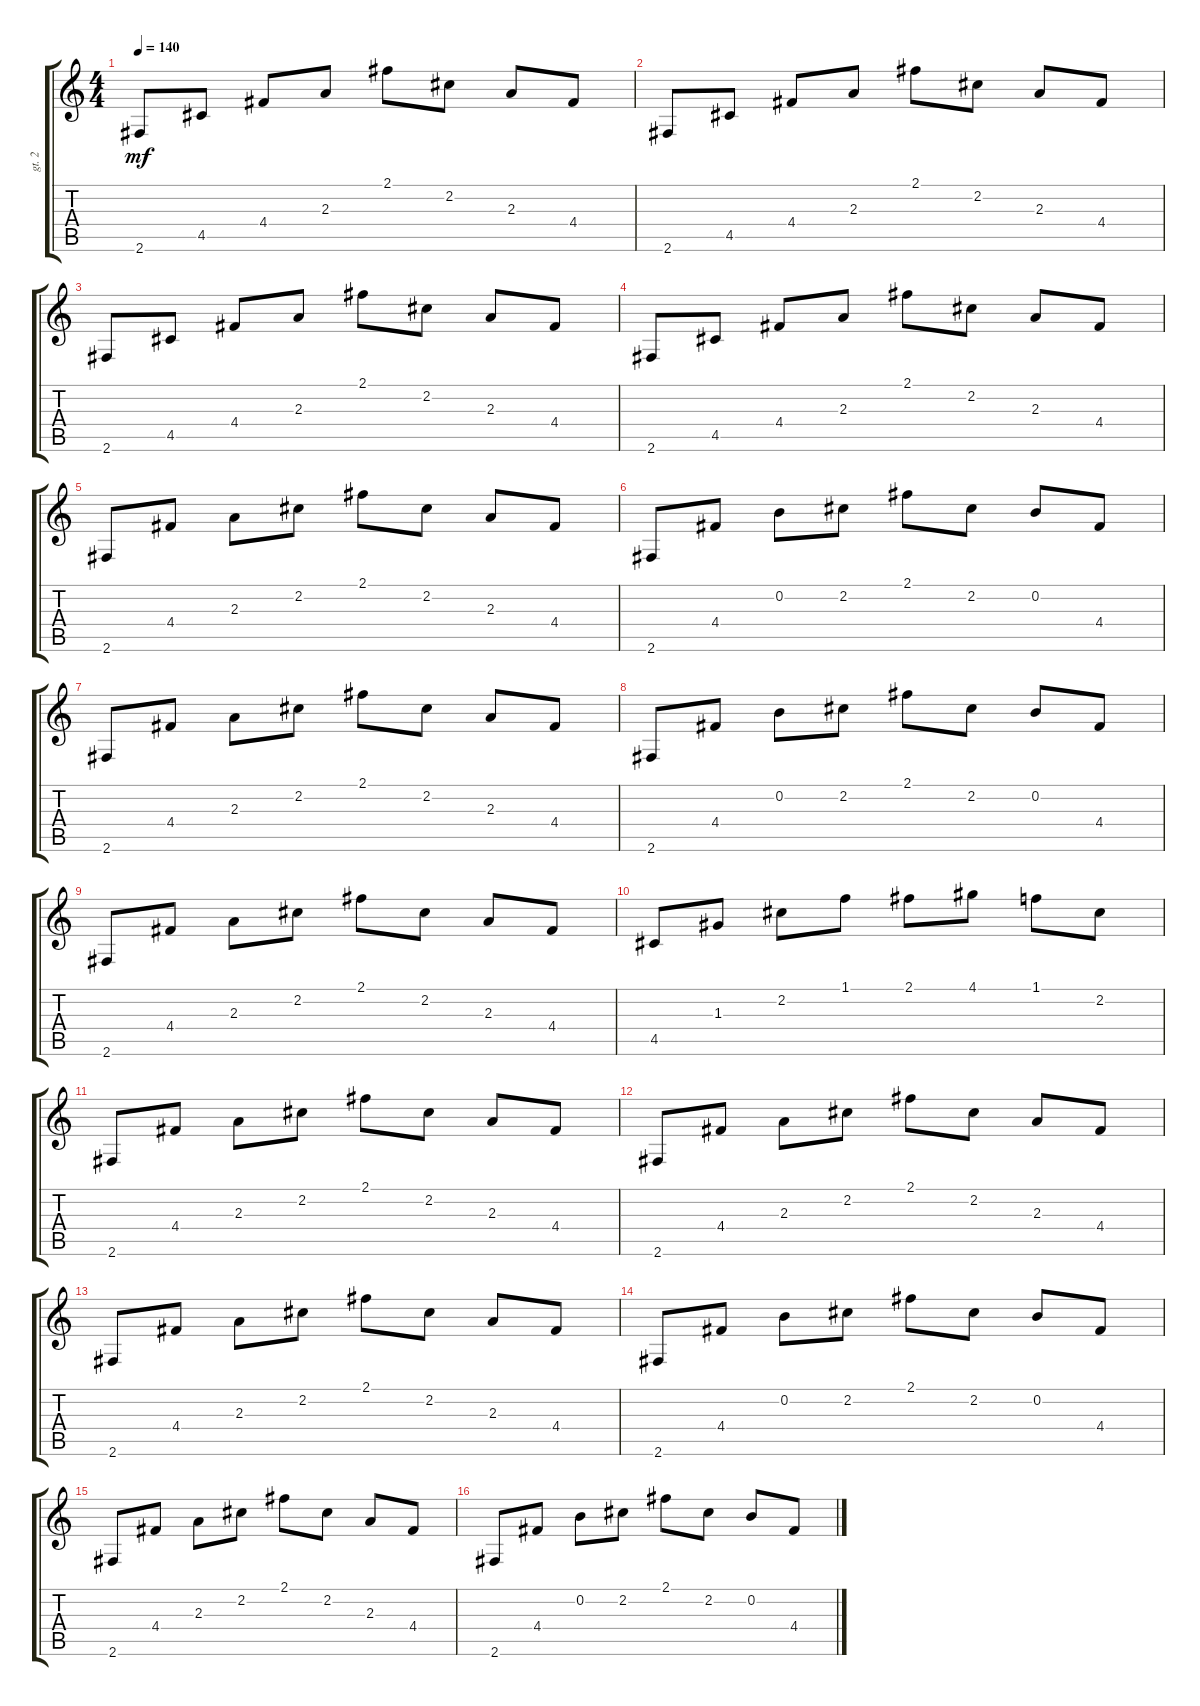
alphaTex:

\track ("gt. 2" "gt. 2") {instrument acousticguitarsteel}
\staff {score tabs}
\tuning (E4 B3 G3 D3 A2 E2) {hide}
\ts (4 4)
\tempo 140
\clef g2
\ks c
2.6.8{dy mf} 4.5.8 4.4.8 2.3.8 2.1.8 2.2.8 2.3.8 4.4.8 |
2.6.8 4.5.8 4.4.8 2.3.8 2.1.8 2.2.8 2.3.8 4.4.8 |
2.6.8 4.5.8 4.4.8 2.3.8 2.1.8 2.2.8 2.3.8 4.4.8 |
2.6.8 4.5.8 4.4.8 2.3.8 2.1.8 2.2.8 2.3.8 4.4.8 |
2.6.8 4.4.8 2.3.8 2.2.8 2.1.8 2.2.8 2.3.8 4.4.8 |
2.6.8 4.4.8 0.2.8 2.2.8 2.1.8 2.2.8 0.2.8 4.4.8 |
2.6.8 4.4.8 2.3.8 2.2.8 2.1.8 2.2.8 2.3.8 4.4.8 |
2.6.8 4.4.8 0.2.8 2.2.8 2.1.8 2.2.8 0.2.8 4.4.8 |
2.6.8 4.4.8 2.3.8 2.2.8 2.1.8 2.2.8 2.3.8 4.4.8 |
4.5.8 1.3.8 2.2.8 1.1.8 2.1.8 4.1.8 1.1.8 2.2.8 |
2.6.8 4.4.8 2.3.8 2.2.8 2.1.8 2.2.8 2.3.8 4.4.8 |
2.6.8 4.4.8 2.3.8 2.2.8 2.1.8 2.2.8 2.3.8 4.4.8 |
2.6.8 4.4.8 2.3.8 2.2.8 2.1.8 2.2.8 2.3.8 4.4.8 |
2.6.8 4.4.8 0.2.8 2.2.8 2.1.8 2.2.8 0.2.8 4.4.8 |
2.6.8 4.4.8 2.3.8 2.2.8 2.1.8 2.2.8 2.3.8 4.4.8 |
2.6.8 4.4.8 0.2.8 2.2.8 2.1.8 2.2.8 0.2.8 4.4.8
